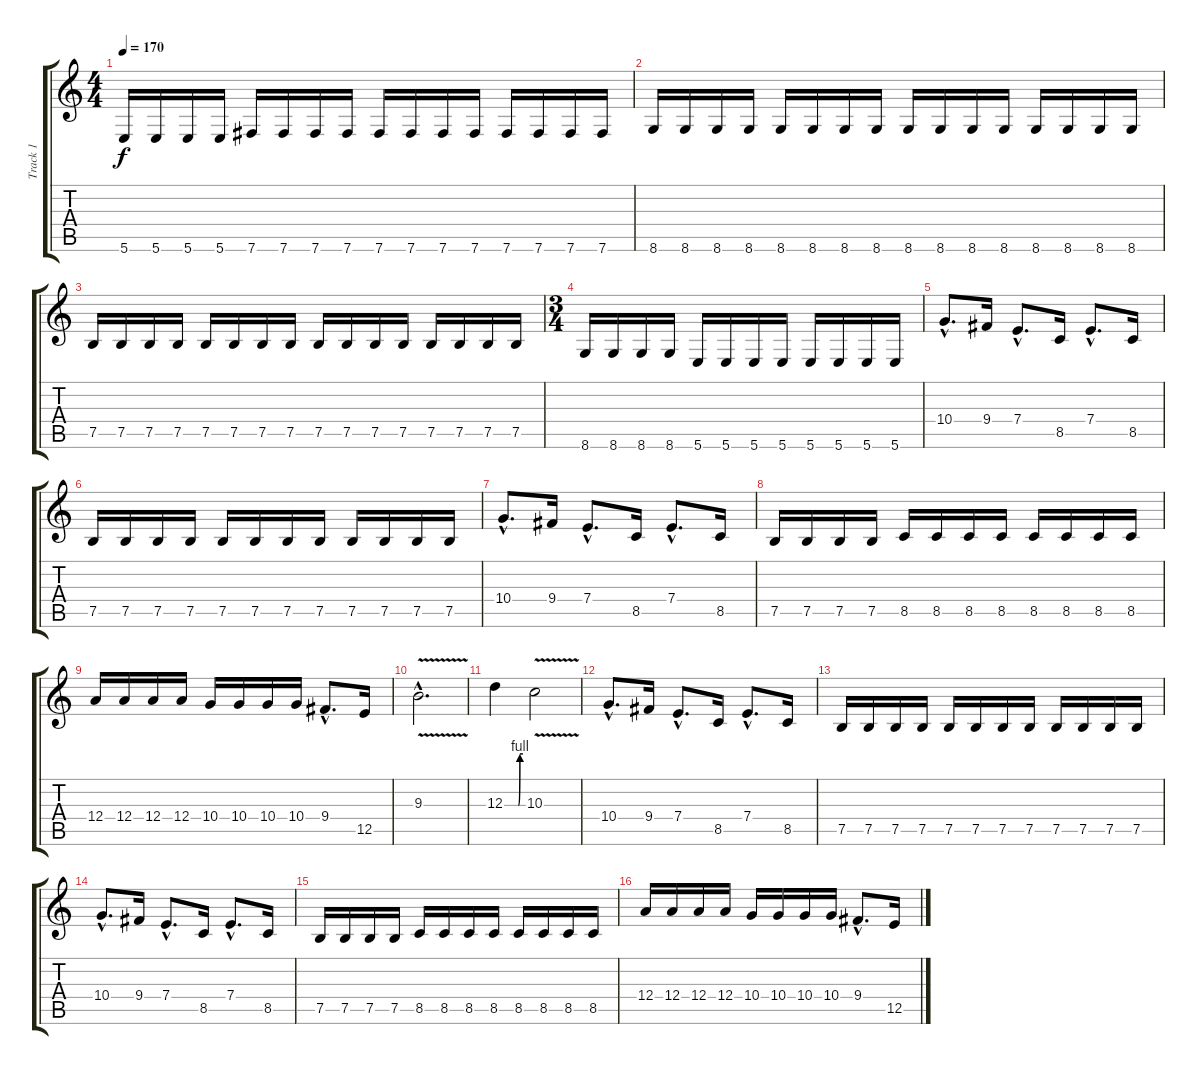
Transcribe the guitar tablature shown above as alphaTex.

\track ("Track 1" "Track 1") {instrument overdrivenguitar}
\staff {score tabs}
\tuning (B3 Gb3 D3 A2 E2 B1) {hide}
\ts (4 4)
\tempo 170
\clef g2
\ks c
5.6.16{dy f} 5.6.16 5.6.16 5.6.16 7.6.16 7.6.16 7.6.16 7.6.16 7.6.16 7.6.16 7.6.16 7.6.16 7.6.16 7.6.16 7.6.16 7.6.16 |
8.6.16 8.6.16 8.6.16 8.6.16 8.6.16 8.6.16 8.6.16 8.6.16 8.6.16 8.6.16 8.6.16 8.6.16 8.6.16 8.6.16 8.6.16 8.6.16 |
7.5.16 7.5.16 7.5.16 7.5.16 7.5.16 7.5.16 7.5.16 7.5.16 7.5.16 7.5.16 7.5.16 7.5.16 7.5.16 7.5.16 7.5.16 7.5.16 |
\ts (3 4)
8.6.16 8.6.16 8.6.16 8.6.16 5.6.16 5.6.16 5.6.16 5.6.16 5.6.16 5.6.16 5.6.16 5.6.16 |
10.4{hac}.8{d} 9.4.16 7.4{hac}.8{d} 8.5.16 7.4{hac}.8{d} 8.5.16 |
7.5.16 7.5.16 7.5.16 7.5.16 7.5.16 7.5.16 7.5.16 7.5.16 7.5.16 7.5.16 7.5.16 7.5.16 |
10.4{hac}.8{d} 9.4.16 7.4{hac}.8{d} 8.5.16 7.4{hac}.8{d} 8.5.16 |
7.5.16 7.5.16 7.5.16 7.5.16 8.5.16 8.5.16 8.5.16 8.5.16 8.5.16 8.5.16 8.5.16 8.5.16 |
12.4.16 12.4.16 12.4.16 12.4.16 10.4.16 10.4.16 10.4.16 10.4.16 9.4{hac}.8{d} 12.5.16 |
9.3{v hac}.2{d} |
12.3{be (custom 0 0 45 0 50 4 60 4)}.4 10.3{v}.2 |
10.4{hac}.8{d} 9.4.16 7.4{hac}.8{d} 8.5.16 7.4{hac}.8{d} 8.5.16 |
7.5.16 7.5.16 7.5.16 7.5.16 7.5.16 7.5.16 7.5.16 7.5.16 7.5.16 7.5.16 7.5.16 7.5.16 |
10.4{hac}.8{d} 9.4.16 7.4{hac}.8{d} 8.5.16 7.4{hac}.8{d} 8.5.16 |
7.5.16 7.5.16 7.5.16 7.5.16 8.5.16 8.5.16 8.5.16 8.5.16 8.5.16 8.5.16 8.5.16 8.5.16 |
12.4.16 12.4.16 12.4.16 12.4.16 10.4.16 10.4.16 10.4.16 10.4.16 9.4{hac}.8{d} 12.5.16
